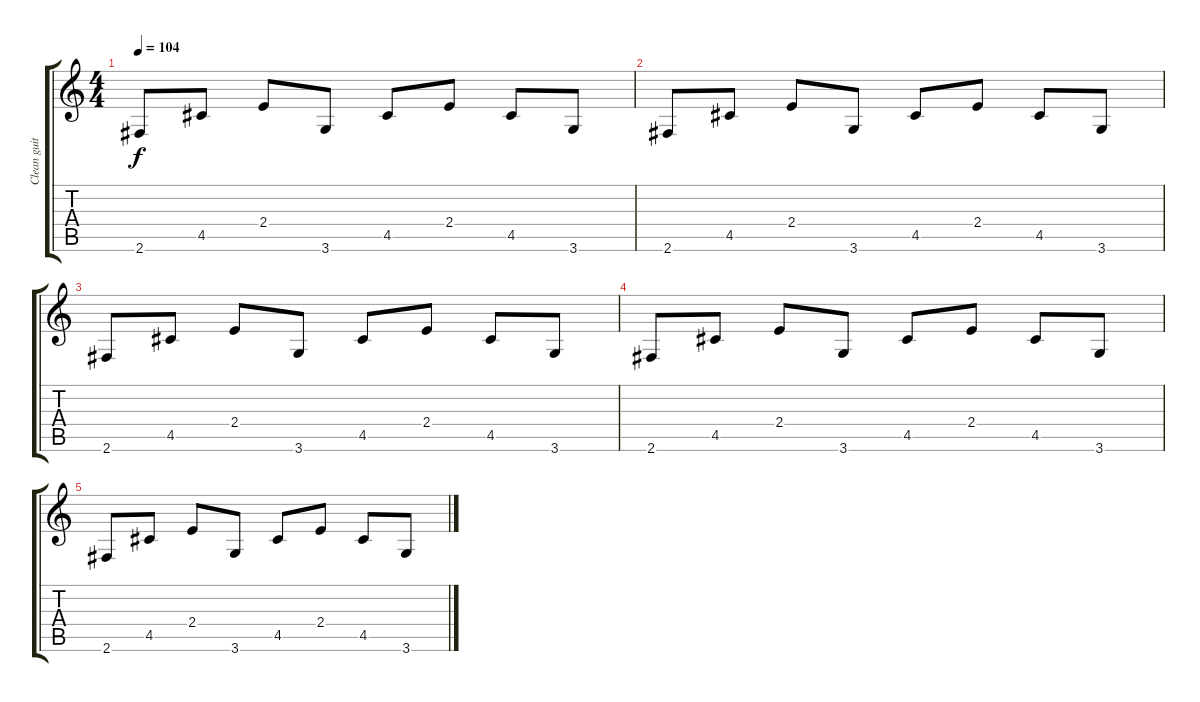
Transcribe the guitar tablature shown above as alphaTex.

\track ("Clean guitar" "Clean guit") {instrument electricguitarclean}
\staff {score tabs}
\tuning (E4 B3 G3 D3 A2 E2) {hide}
\ts (4 4)
\tempo 104
\clef g2
\ks c
2.6.8{dy f} 4.5.8 2.4.8 3.6.8 4.5.8 2.4.8 4.5.8 3.6.8 |
2.6.8 4.5.8 2.4.8 3.6.8 4.5.8 2.4.8 4.5.8 3.6.8 |
2.6.8 4.5.8 2.4.8 3.6.8 4.5.8 2.4.8 4.5.8 3.6.8 |
2.6.8 4.5.8 2.4.8 3.6.8 4.5.8 2.4.8 4.5.8 3.6.8 |
2.6.8 4.5.8 2.4.8 3.6.8 4.5.8 2.4.8 4.5.8 3.6.8
